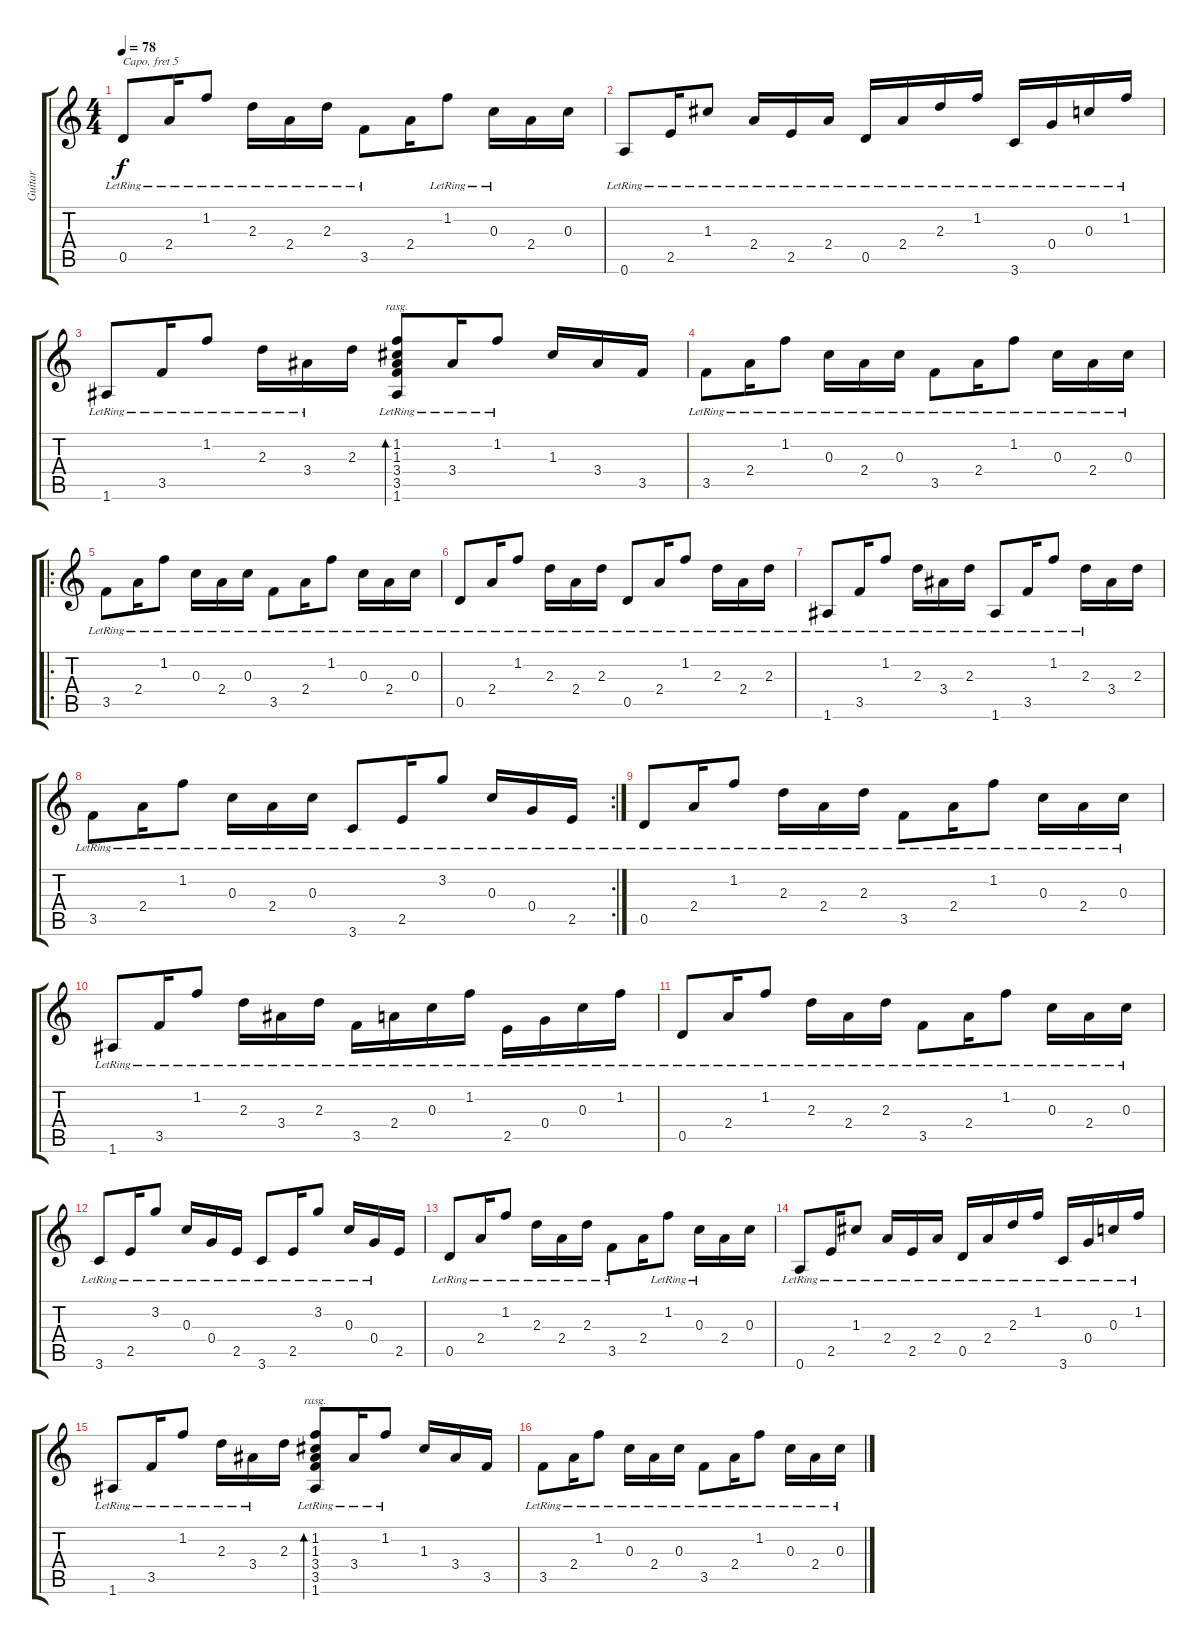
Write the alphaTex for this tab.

\track ("Guitar" "Guitar") {instrument acousticguitarnylon}
\staff {score tabs}
\capo 5
\tuning (E4 B3 G3 D3 A2 E2) {hide}
\ts (4 4)
\tempo 78
\clef g2
\ks c
0.5{lr}.8{dy f} 2.4{lr}.16 1.2{lr}.8 2.3{lr}.16 2.4{lr}.16 2.3{lr}.16 3.5{lr}.8 2.4.16 1.2{lr}.8 0.3{lr}.16 2.4.16 0.3.16 |
0.6{lr}.8 2.5{lr}.16 1.3{lr}.8 2.4{lr}.16 2.5{lr}.16 2.4{lr}.16 0.5{lr}.16 2.4{lr}.16 2.3{lr}.16 1.2{lr}.16 3.6{lr}.16 0.4{lr}.16 0.3{lr}.16 1.2{lr}.16 |
1.6{lr}.8 3.5{lr}.16 1.2{lr}.8 2.3{lr}.16 3.4{lr}.16 2.3.16 (1.2{lr} 1.3{lr} 3.4 3.5{lr} 1.6{lr}).8{bd 120 rasg ii} 3.4{lr}.16 1.2{lr}.8 1.3.16 3.4.16 3.5.16 |
3.5{lr}.8 2.4{lr}.16 1.2{lr}.8 0.3{lr}.16 2.4{lr}.16 0.3{lr}.16 3.5{lr}.8 2.4{lr}.16 1.2{lr}.8 0.3{lr}.16 2.4{lr}.16 0.3{lr}.16 |
\ro
\section ("" "")
3.5{lr}.8 2.4{lr}.16 1.2{lr}.8 0.3{lr}.16 2.4{lr}.16 0.3{lr}.16 3.5{lr}.8 2.4{lr}.16 1.2{lr}.8 0.3{lr}.16 2.4{lr}.16 0.3{lr}.16 |
0.5{lr}.8 2.4{lr}.16 1.2{lr}.8 2.3{lr}.16 2.4{lr}.16 2.3{lr}.16 0.5{lr}.8 2.4{lr}.16 1.2{lr}.8 2.3{lr}.16 2.4{lr}.16 2.3{lr}.16 |
1.6{lr}.8 3.5{lr}.16 1.2{lr}.8 2.3{lr}.16 3.4{lr}.16 2.3{lr}.16 1.6{lr}.8 3.5{lr}.16 1.2{lr}.8 2.3{lr}.16 3.4.16 2.3.16 |
\rc 2
3.5{lr}.8 2.4{lr}.16 1.2{lr}.8 0.3{lr}.16 2.4{lr}.16 0.3{lr}.16 3.6{lr}.8 2.5{lr}.16 3.2{lr}.8 0.3{lr}.16 0.4{lr}.16 2.5{lr}.16 |
\section ("" "")
0.5{lr}.8 2.4{lr}.16 1.2{lr}.8 2.3{lr}.16 2.4{lr}.16 2.3{lr}.16 3.5{lr}.8 2.4{lr}.16 1.2{lr}.8 0.3{lr}.16 2.4{lr}.16 0.3{lr}.16 |
1.6{lr}.8 3.5{lr}.16 1.2{lr}.8 2.3{lr}.16 3.4{lr}.16 2.3{lr}.16 3.5{lr}.16 2.4{lr}.16 0.3{lr}.16 1.2{lr}.16 2.5{lr}.16 0.4{lr}.16 0.3{lr}.16 1.2{lr}.16 |
0.5{lr}.8 2.4{lr}.16 1.2{lr}.8 2.3{lr}.16 2.4{lr}.16 2.3{lr}.16 3.5{lr}.8 2.4{lr}.16 1.2{lr}.8 0.3{lr}.16 2.4{lr}.16 0.3{lr}.16 |
3.6{lr}.8 2.5{lr}.16 3.2{lr}.8 0.3{lr}.16 0.4{lr}.16 2.5{lr}.16 3.6{lr}.8 2.5{lr}.16 3.2{lr}.8 0.3{lr}.16 0.4{lr}.16 2.5.16 |
0.5{lr}.8 2.4{lr}.16 1.2{lr}.8 2.3{lr}.16 2.4{lr}.16 2.3{lr}.16 3.5{lr}.8 2.4.16 1.2{lr}.8 0.3{lr}.16 2.4.16 0.3.16 |
0.6{lr}.8 2.5{lr}.16 1.3{lr}.8 2.4{lr}.16 2.5{lr}.16 2.4{lr}.16 0.5{lr}.16 2.4{lr}.16 2.3{lr}.16 1.2{lr}.16 3.6{lr}.16 0.4{lr}.16 0.3{lr}.16 1.2{lr}.16 |
1.6{lr}.8 3.5{lr}.16 1.2{lr}.8 2.3{lr}.16 3.4{lr}.16 2.3.16 (1.2{lr} 1.3{lr} 3.4 3.5{lr} 1.6{lr}).8{bd 120 rasg ii} 3.4{lr}.16 1.2{lr}.8 1.3.16 3.4.16 3.5.16 |
3.5{lr}.8 2.4{lr}.16 1.2{lr}.8 0.3{lr}.16 2.4{lr}.16 0.3{lr}.16 3.5{lr}.8 2.4{lr}.16 1.2{lr}.8 0.3{lr}.16 2.4{lr}.16 0.3{lr}.16
